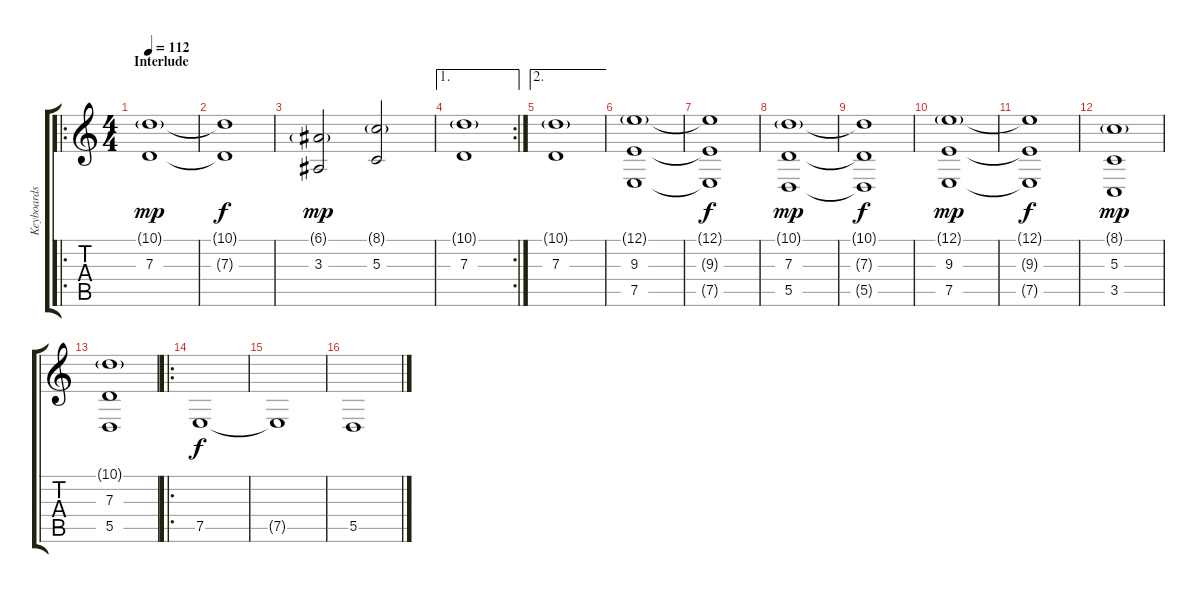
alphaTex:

\track ("Keyboards" "Keyboards") {instrument stringensemble1}
\staff {score tabs}
\tuning (E4 B3 G3 D3 A2 E2) {hide}
\ro
\ts (4 4)
\section ("" "Interlude")
\tempo 112
\clef g2
\ks c
(10.1{g} 7.3).1{dy mp} |
(10.1{t} 7.3{t}).1{dy f} |
(6.1{g} 3.3).2{dy mp} (8.1{g} 5.3).2 |
\ae 1
\rc 2
(10.1{g} 7.3).1 |
\ae 2
(10.1{g} 7.3).1 |
(12.1{g} 9.3 7.5).1 |
(12.1{t} 9.3{t} 7.5{t}).1{dy f} |
(10.1{g} 7.3 5.5).1{dy mp} |
(10.1{t} 7.3{t} 5.5{t}).1{dy f} |
(12.1{g} 9.3 7.5).1{dy mp} |
(12.1{t} 9.3{t} 7.5{t}).1{dy f} |
(8.1{g} 5.3 3.5).1{dy mp} |
(10.1{g} 7.3 5.5).1 |
\ro
7.5.1{dy f} |
7.5{t}.1 |
5.5.1
